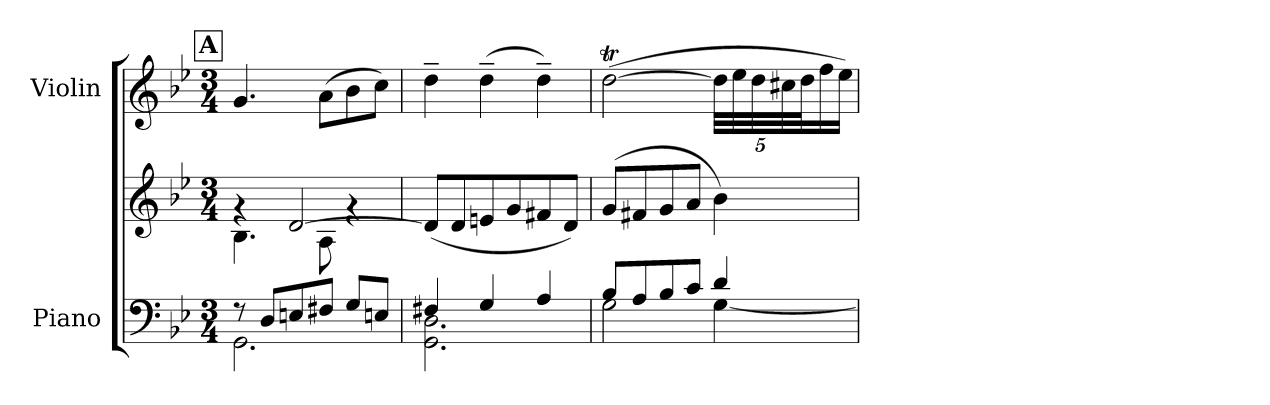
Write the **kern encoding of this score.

**kern	**kern	**kern
*part2	*part2	*part1
*staff3	*staff2	*staff1
*I"Piano	*	*I"Violin
*I'Pno.	*	*I'Vln.
*clefF4	*clefG2	*clefG2
*k[b-e-]	*k[b-e-]	*k[b-e-]
*M3/4	*M3/4	*M3/4
!!LO:REH:place=s1:a:B:fs=14:t=A
=360	=360	=360
*^	*^	*
8r	2.GG\	4rg	4.B-\	4.g/
8D/L	.	.	.	.
8En/	.	[2d/	.	.
8F#X/J	.	.	8A\	(8a\L
8G/L	.	.	4rg	8b-\
8En/J	.	.	.	8cc\J)
*	*	*v	*v	*
=361	=361	=361	=361
4F#X/	2.GG\ 2.D\	(8d/L]	4dd~\
.	.	8d/	.
4G/	.	8en/	(4dd~\
.	.	8g/	.
4A/	.	8f#X/	4dd~\)
.	.	8d/J)	.
=362	=362	=362	=362
8B-/L	2G\	(8g/L	([2ddt\
8A/	.	8f#X/	.
8B-/	.	8g/	.
8c/J	.	8a/J	.
*	*	*	*Xbrackettup
4d/	[4G\	4b-\)	40dd\LLL]
*	*	*	*MM50
.	.	.	40ee-\
.	.	.	40dd\
.	.	.	40cc#X\
.	.	.	40dd\J
*	*	*	*MM70
.	.	.	16ff\
.	.	.	16ee-\JJ)
*v	*v	*	*
=	=	=
*-	*-	*-
